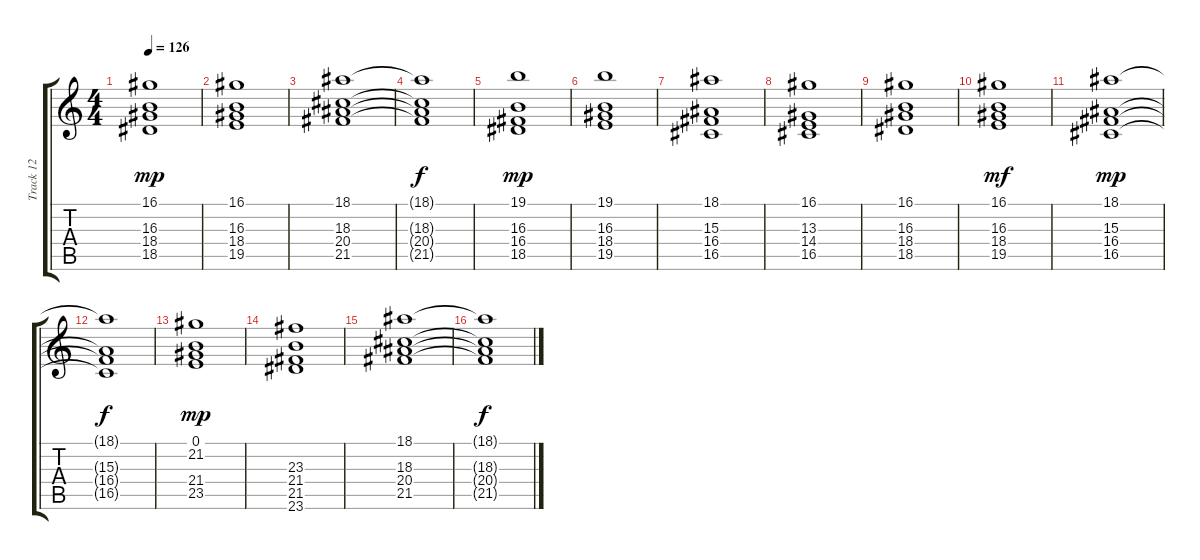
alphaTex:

\track ("Track 12" "Track 12") {instrument synthstrings1}
\staff {score tabs}
\tuning (E4 B3 G3 D3 A2 E2) {hide}
\ts (4 4)
\tempo 126
\clef g2
\ks c
(16.1 16.3 18.4 18.5).1{dy mp} |
(16.1 16.3 18.4 19.5).1 |
(18.1 18.3 20.4 21.5).1 |
(18.1{t} 18.3{t} 20.4{t} 21.5{t}).1{dy f} |
(19.1 16.3 16.4 18.5).1{dy mp} |
(19.1 16.3 18.4 19.5).1 |
(18.1 15.3 16.4 16.5).1 |
(16.1 13.3 14.4 16.5).1 |
(16.1 16.3 18.4 18.5).1 |
(16.1 16.3 18.4 19.5).1{dy mf} |
(18.1 15.3 16.4 16.5).1{dy mp} |
(18.1{t} 15.3{t} 16.4{t} 16.5{t}).1{dy f} |
(0.1 21.2 21.4 23.5).1{dy mp} |
(23.3 21.4 21.5 23.6).1 |
(18.1 18.3 20.4 21.5).1 |
(18.1{t} 18.3{t} 20.4{t} 21.5{t}).1{dy f}
